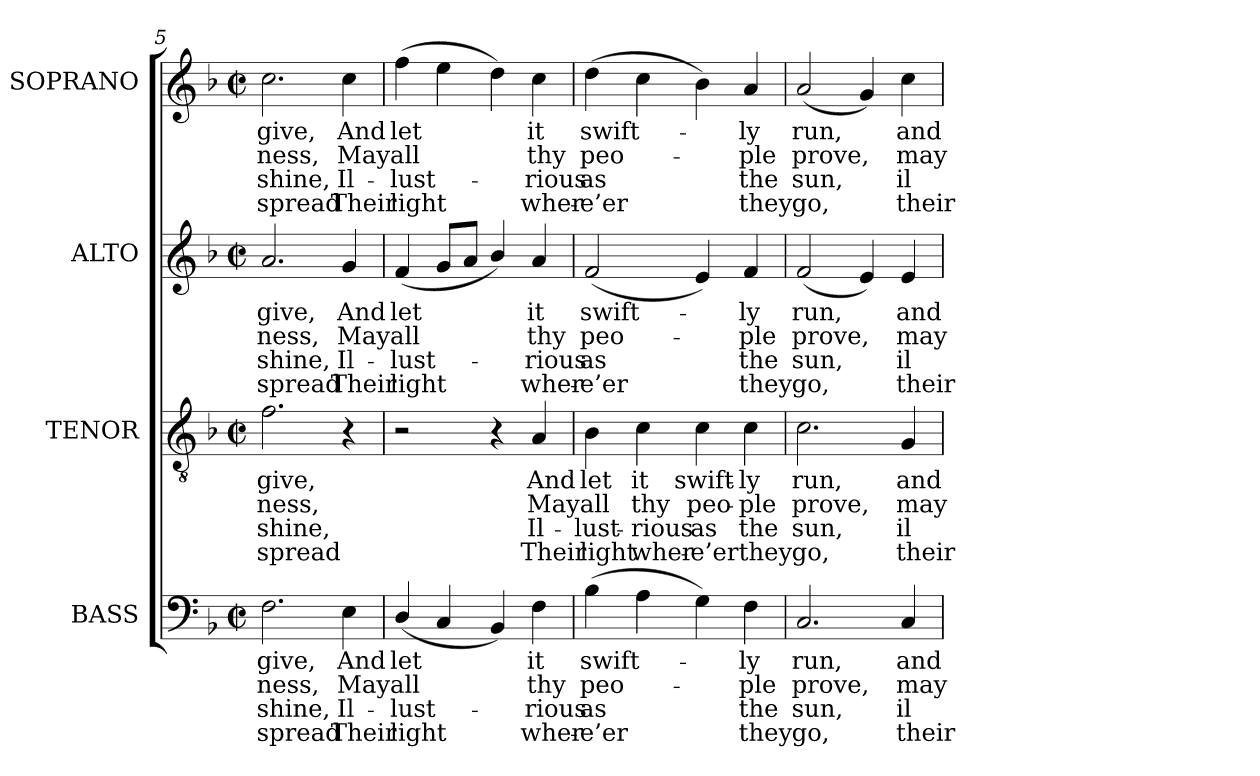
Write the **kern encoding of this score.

**kern	**text	**text	**text	**text	**kern	**text	**text	**text	**text	**kern	**text	**text	**text	**text	**kern	**text	**text	**text	**text
*part4	*part4	*part4	*part4	*part4	*part3	*part3	*part3	*part3	*part3	*part2	*part2	*part2	*part2	*part2	*part1	*part1	*part1	*part1	*part1
*staff4	*staff4	*staff4	*staff4	*staff4	*staff3	*staff3	*staff3	*staff3	*staff3	*staff2	*staff2	*staff2	*staff2	*staff2	*staff1	*staff1	*staff1	*staff1	*staff1
*I"BASS	*	*	*	*	*I"TENOR	*	*	*	*	*I"ALTO	*	*	*	*	*I"SOPRANO	*	*	*	*
*I'B.	*	*	*	*	*I'T.	*	*	*	*	*I'A.	*	*	*	*	*I'S.	*	*	*	*
*clefF4	*	*	*	*	*clefGv2	*	*	*	*	*clefG2	*	*	*	*	*clefG2	*	*	*	*
*	*	*	*	*	*ITrd7c12	*	*	*	*	*	*	*	*	*	*	*	*	*	*
*k[b-]	*	*	*	*	*k[b-]	*	*	*	*	*k[b-]	*	*	*	*	*k[b-]	*	*	*	*
*F:	*	*	*	*	*F:	*	*	*	*	*F:	*	*	*	*	*F:	*	*	*	*
*M2/2	*	*	*	*	*M2/2	*	*	*	*	*M2/2	*	*	*	*	*M2/2	*	*	*	*
*met(c|)	*	*	*	*	*met(c|)	*	*	*	*	*met(c|)	*	*	*	*	*met(c|)	*	*	*	*
=5	=5	=5	=5	=5	=5	=5	=5	=5	=5	=5	=5	=5	=5	=5	=5	=5	=5	=5	=5
!	!LO:LY:b:color=#000000	!LO:LY:b:color=#000000	!LO:LY:b:color=#000000	!LO:LY:b:color=#000000	!	!	!	!	!	!	!	!	!	!	!	!	!	!	!
!	!	!	!	!	!	!LO:LY:b:color=#000000	!LO:LY:b:color=#000000	!LO:LY:b:color=#000000	!LO:LY:b:color=#000000	!	!	!	!	!	!	!	!	!	!
!	!	!	!	!	!	!	!	!	!	!	!LO:LY:b:color=#000000	!LO:LY:b:color=#000000	!LO:LY:b:color=#000000	!LO:LY:b:color=#000000	!	!	!	!	!
!	!	!	!	!	!	!	!	!	!	!	!	!	!	!	!	!LO:LY:b:color=#000000	!LO:LY:b:color=#000000	!LO:LY:b:color=#000000	!LO:LY:b:color=#000000
2.Fi\	give,	-ness,	shine,	spread	2.Fi\	give,	-ness,	shine,	spread	2.ai/	give,	-ness,	shine,	spread	2.cci\	give,	-ness,	shine,	spread
!	!LO:LY:b:color=#000000	!LO:LY:b:color=#000000	!LO:LY:b:color=#000000	!LO:LY:b:color=#000000	!	!	!	!	!	!	!	!	!	!	!	!	!	!	!
!	!	!	!	!	!	!	!	!	!	!	!LO:LY:b:color=#000000	!LO:LY:b:color=#000000	!LO:LY:b:color=#000000	!LO:LY:b:color=#000000	!	!	!	!	!
!	!	!	!	!	!	!	!	!	!	!	!	!	!	!	!	!LO:LY:b:color=#000000	!LO:LY:b:color=#000000	!LO:LY:b:color=#000000	!LO:LY:b:color=#000000
4Ei\	And	May	Il-	-Their	4r	.	.	.	.	4gi/	And	May	Il-	-Their	4cci\	And	May	Il-	-Their
=6	=6	=6	=6	=6	=6	=6	=6	=6	=6	=6	=6	=6	=6	=6	=6	=6	=6	=6	=6
!	!LO:LY:b:color=#000000	!LO:LY:b:color=#000000	!LO:LY:b:color=#000000	!LO:LY:b:color=#000000	!	!	!	!	!	!	!	!	!	!	!	!	!	!	!
!	!	!	!	!	!	!	!	!	!	!	!LO:LY:b:color=#000000	!LO:LY:b:color=#000000	!LO:LY:b:color=#000000	!LO:LY:b:color=#000000	!	!	!	!	!
!	!	!	!	!	!	!	!	!	!	!	!	!	!	!	!	!LO:LY:b:color=#000000	!LO:LY:b:color=#000000	!LO:LY:b:color=#000000	!LO:LY:b:color=#000000
(4Di/	let	all	lust-	-light	2r	.	.	.	.	(4fi/	let	all	lust-	-light	(4ffi\	let	all	lust-	-light
4Ci/	.	.	.	.	.	.	.	.	.	8gi/L	.	.	.	.	4eei\	.	.	.	.
.	.	.	.	.	.	.	.	.	.	8ai/J	.	.	.	.	.	.	.	.	.
4BB-i/)	.	.	.	.	4r	.	.	.	.	4b-i/)	.	.	.	.	4ddi\)	.	.	.	.
!	!LO:LY:b:color=#000000	!LO:LY:b:color=#000000	!LO:LY:b:color=#000000	!LO:LY:b:color=#000000	!	!	!	!	!	!	!	!	!	!	!	!	!	!	!
!	!	!	!	!	!	!LO:LY:b:color=#000000	!LO:LY:b:color=#000000	!LO:LY:b:color=#000000	!LO:LY:b:color=#000000	!	!	!	!	!	!	!	!	!	!
!	!	!	!	!	!	!	!	!	!	!	!LO:LY:b:color=#000000	!LO:LY:b:color=#000000	!LO:LY:b:color=#000000	!LO:LY:b:color=#000000	!	!	!	!	!
!	!	!	!	!	!	!	!	!	!	!	!	!	!	!	!	!LO:LY:b:color=#000000	!LO:LY:b:color=#000000	!LO:LY:b:color=#000000	!LO:LY:b:color=#000000
4Fi\	it	thy	rious	wher-	4AAi/	And	May	Il-	-Their	4ai/	it	thy	rious	wher-	4cci\	it	thy	rious	wher-
=7	=7	=7	=7	=7	=7	=7	=7	=7	=7	=7	=7	=7	=7	=7	=7	=7	=7	=7	=7
!	!LO:LY:b:color=#000000	!LO:LY:b:color=#000000	!LO:LY:b:color=#000000	!LO:LY:b:color=#000000	!	!	!	!	!	!	!	!	!	!	!	!	!	!	!
!	!	!	!	!	!	!LO:LY:b:color=#000000	!LO:LY:b:color=#000000	!LO:LY:b:color=#000000	!LO:LY:b:color=#000000	!	!	!	!	!	!	!	!	!	!
!	!	!	!	!	!	!	!	!	!	!	!LO:LY:b:color=#000000	!LO:LY:b:color=#000000	!LO:LY:b:color=#000000	!LO:LY:b:color=#000000	!	!	!	!	!
!	!	!	!	!	!	!	!	!	!	!	!	!	!	!	!	!LO:LY:b:color=#000000	!LO:LY:b:color=#000000	!LO:LY:b:color=#000000	!LO:LY:b:color=#000000
(4B-i\	swift-	peo-	-as	e’er	4BB-i\	let	all	lust-	-light	(2fi/	swift-	peo-	-as	e’er	(4ddi\	swift-	peo-	-as	e’er
!	!	!	!	!	!	!LO:LY:b:color=#000000	!LO:LY:b:color=#000000	!LO:LY:b:color=#000000	!LO:LY:b:color=#000000	!	!	!	!	!	!	!	!	!	!
4Ai\	.	.	.	.	4Ci\	it	thy	rious	wher-	.	.	.	.	.	4cci\	.	.	.	.
!	!	!	!	!	!	!LO:LY:b:color=#000000	!LO:LY:b:color=#000000	!LO:LY:b:color=#000000	!LO:LY:b:color=#000000	!	!	!	!	!	!	!	!	!	!
4Gi\)	.	.	.	.	4Ci\	swift-	peo-	-as	e’er	4ei/)	.	.	.	.	4b-i\)	.	.	.	.
!	!LO:LY:b:color=#000000	!LO:LY:b:color=#000000	!LO:LY:b:color=#000000	!LO:LY:b:color=#000000	!	!	!	!	!	!	!	!	!	!	!	!	!	!	!
!	!	!	!	!	!	!LO:LY:b:color=#000000	!LO:LY:b:color=#000000	!LO:LY:b:color=#000000	!LO:LY:b:color=#000000	!	!	!	!	!	!	!	!	!	!
!	!	!	!	!	!	!	!	!	!	!	!LO:LY:b:color=#000000	!LO:LY:b:color=#000000	!LO:LY:b:color=#000000	!LO:LY:b:color=#000000	!	!	!	!	!
!	!	!	!	!	!	!	!	!	!	!	!	!	!	!	!	!LO:LY:b:color=#000000	!LO:LY:b:color=#000000	!LO:LY:b:color=#000000	!LO:LY:b:color=#000000
4Fi\	-ly	-ple	the	they	4Ci\	-ly	-ple	the	they	4fi/	-ly	-ple	the	they	4ai/	-ly	-ple	the	they
!!LO:LB:g=z
=8	=8	=8	=8	=8	=8	=8	=8	=8	=8	=8	=8	=8	=8	=8	=8	=8	=8	=8	=8
!	!LO:LY:b:color=#000000	!LO:LY:b:color=#000000	!LO:LY:b:color=#000000	!LO:LY:b:color=#000000	!	!	!	!	!	!	!	!	!	!	!	!	!	!	!
!	!	!	!	!	!	!LO:LY:b:color=#000000	!LO:LY:b:color=#000000	!LO:LY:b:color=#000000	!LO:LY:b:color=#000000	!	!	!	!	!	!	!	!	!	!
!	!	!	!	!	!	!	!	!	!	!	!LO:LY:b:color=#000000	!LO:LY:b:color=#000000	!LO:LY:b:color=#000000	!LO:LY:b:color=#000000	!	!	!	!	!
!	!	!	!	!	!	!	!	!	!	!	!	!	!	!	!	!LO:LY:b:color=#000000	!LO:LY:b:color=#000000	!LO:LY:b:color=#000000	!LO:LY:b:color=#000000
2.Ci/	run,	prove,	sun,	go,	2.Ci\	run,	prove,	sun,	go,	(2fi/	run,	prove,	sun,	go,	(2ai/	run,	prove,	sun,	go,
.	.	.	.	.	.	.	.	.	.	4ei/)	.	.	.	.	4gi/)	.	.	.	.
!	!LO:LY:b:color=#000000	!LO:LY:b:color=#000000	!LO:LY:b:color=#000000	!LO:LY:b:color=#000000	!	!	!	!	!	!	!	!	!	!	!	!	!	!	!
!	!	!	!	!	!	!LO:LY:b:color=#000000	!LO:LY:b:color=#000000	!LO:LY:b:color=#000000	!LO:LY:b:color=#000000	!	!	!	!	!	!	!	!	!	!
!	!	!	!	!	!	!	!	!	!	!	!LO:LY:b:color=#000000	!LO:LY:b:color=#000000	!LO:LY:b:color=#000000	!LO:LY:b:color=#000000	!	!	!	!	!
!	!	!	!	!	!	!	!	!	!	!	!	!	!	!	!	!LO:LY:b:color=#000000	!LO:LY:b:color=#000000	!LO:LY:b:color=#000000	!LO:LY:b:color=#000000
4Ci/	and	may	il-	-their	4GGi/	and	may	il-	-their	4ei/	and	may	il-	-their	4cci\	and	may	il-	-their
=	=	=	=	=	=	=	=	=	=	=	=	=	=	=	=	=	=	=	=
*-	*-	*-	*-	*-	*-	*-	*-	*-	*-	*-	*-	*-	*-	*-	*-	*-	*-	*-	*-
